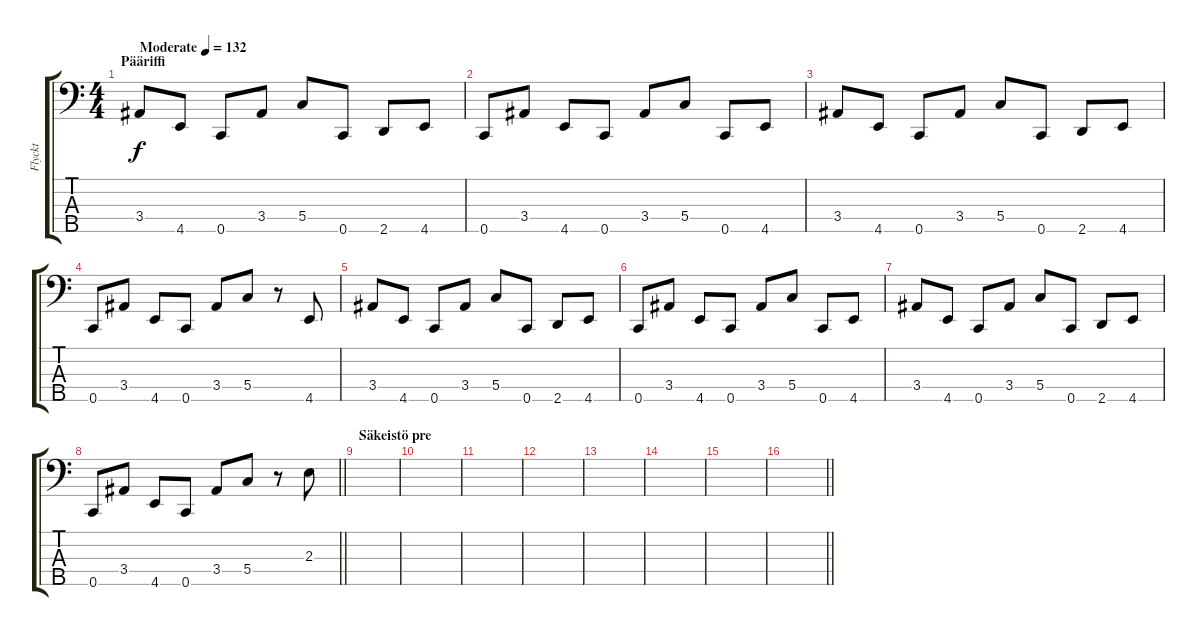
\track ("Flyckt" "Flyckt") {instrument electricbassfinger}
\staff {score tabs}
\tuning (C3 G2 D2 G1 C1) {hide}
\ts (4 4)
\section ("" "Pääriffi")
\tempo (132 "Moderate")
\clef f4
\ks c
3.4.8{dy f instrument electricbassfinger} 4.5.8 0.5.8 3.4.8 5.4.8 0.5.8 2.5.8 4.5.8 |
0.5.8 3.4.8 4.5.8 0.5.8 3.4.8 5.4.8 0.5.8 4.5.8 |
3.4.8 4.5.8 0.5.8 3.4.8 5.4.8 0.5.8 2.5.8 4.5.8 |
0.5.8 3.4.8 4.5.8 0.5.8 3.4.8 5.4.8 r.8 4.5.8 |
3.4.8 4.5.8 0.5.8 3.4.8 5.4.8 0.5.8 2.5.8 4.5.8 |
0.5.8 3.4.8 4.5.8 0.5.8 3.4.8 5.4.8 0.5.8 4.5.8 |
3.4.8 4.5.8 0.5.8 3.4.8 5.4.8 0.5.8 2.5.8 4.5.8 |
\barLineRight lightlight
0.5.8 3.4.8 4.5.8 0.5.8 3.4.8 5.4.8 r.8 2.3.8 |
\section ("" "Säkeistö pre")
|
|
|
|
|
|
|
\barLineRight lightlight
